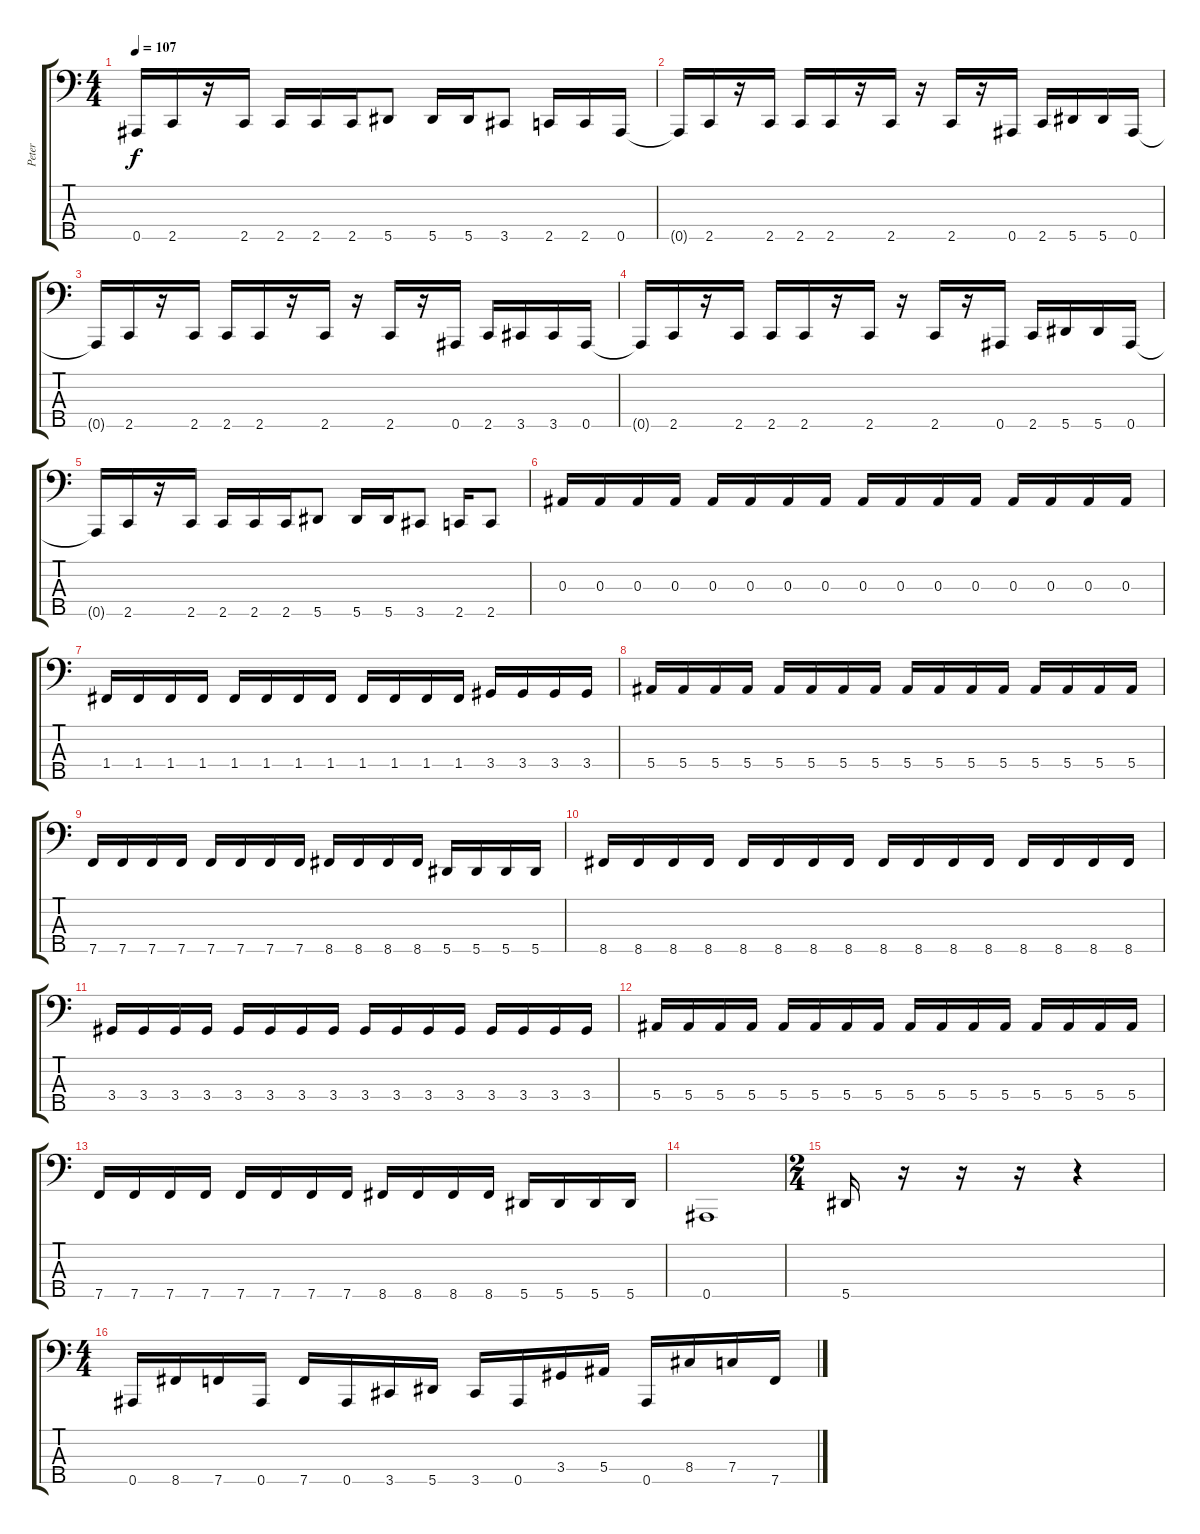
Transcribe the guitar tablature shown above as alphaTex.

\track ("Peter" "Peter") {instrument electricbassfinger}
\staff {score tabs}
\tuning (G2 Eb2 Bb1 F1 Bb0) {hide}
\ts (4 4)
\tempo 107
\clef f4
\ks c
0.5{t}.16{dy f} 2.5.16 r.16 2.5.16 2.5.16 2.5.16 2.5.16 5.5.8 5.5.16 5.5.16 3.5.8 2.5.16 2.5.16 0.5.16 |
0.5{t}.16 2.5.16 r.16 2.5.16 2.5.16 2.5.16 r.16 2.5.16 r.16 2.5.16 r.16 0.5.16 2.5.16 5.5.16 5.5.16 0.5.16 |
0.5{t}.16 2.5.16 r.16 2.5.16 2.5.16 2.5.16 r.16 2.5.16 r.16 2.5.16 r.16 0.5.16 2.5.16 3.5.16 3.5.16 0.5.16 |
0.5{t}.16 2.5.16 r.16 2.5.16 2.5.16 2.5.16 r.16 2.5.16 r.16 2.5.16 r.16 0.5.16 2.5.16 5.5.16 5.5.16 0.5.16 |
0.5{t}.16 2.5.16 r.16 2.5.16 2.5.16 2.5.16 2.5.16 5.5.8 5.5.16 5.5.16 3.5.8 2.5.16 2.5.8 |
0.3.16 0.3.16 0.3.16 0.3.16 0.3.16 0.3.16 0.3.16 0.3.16 0.3.16 0.3.16 0.3.16 0.3.16 0.3.16 0.3.16 0.3.16 0.3.16 |
1.4.16 1.4.16 1.4.16 1.4.16 1.4.16 1.4.16 1.4.16 1.4.16 1.4.16 1.4.16 1.4.16 1.4.16 3.4.16 3.4.16 3.4.16 3.4.16 |
5.4.16 5.4.16 5.4.16 5.4.16 5.4.16 5.4.16 5.4.16 5.4.16 5.4.16 5.4.16 5.4.16 5.4.16 5.4.16 5.4.16 5.4.16 5.4.16 |
7.5.16 7.5.16 7.5.16 7.5.16 7.5.16 7.5.16 7.5.16 7.5.16 8.5.16 8.5.16 8.5.16 8.5.16 5.5.16 5.5.16 5.5.16 5.5.16 |
8.5.16 8.5.16 8.5.16 8.5.16 8.5.16 8.5.16 8.5.16 8.5.16 8.5.16 8.5.16 8.5.16 8.5.16 8.5.16 8.5.16 8.5.16 8.5.16 |
3.4.16 3.4.16 3.4.16 3.4.16 3.4.16 3.4.16 3.4.16 3.4.16 3.4.16 3.4.16 3.4.16 3.4.16 3.4.16 3.4.16 3.4.16 3.4.16 |
5.4.16 5.4.16 5.4.16 5.4.16 5.4.16 5.4.16 5.4.16 5.4.16 5.4.16 5.4.16 5.4.16 5.4.16 5.4.16 5.4.16 5.4.16 5.4.16 |
7.5.16 7.5.16 7.5.16 7.5.16 7.5.16 7.5.16 7.5.16 7.5.16 8.5.16 8.5.16 8.5.16 8.5.16 5.5.16 5.5.16 5.5.16 5.5.16 |
0.5.1 |
\ts (2 4)
5.5.16 r.16 r.16 r.16 r.4 |
\ts (4 4)
0.5.16 8.5.16 7.5.16 0.5.16 7.5.16 0.5.16 3.5.16 5.5.16 3.5.16 0.5.16 3.4.16 5.4.16 0.5.16 8.4.16 7.4.16 7.5.16
